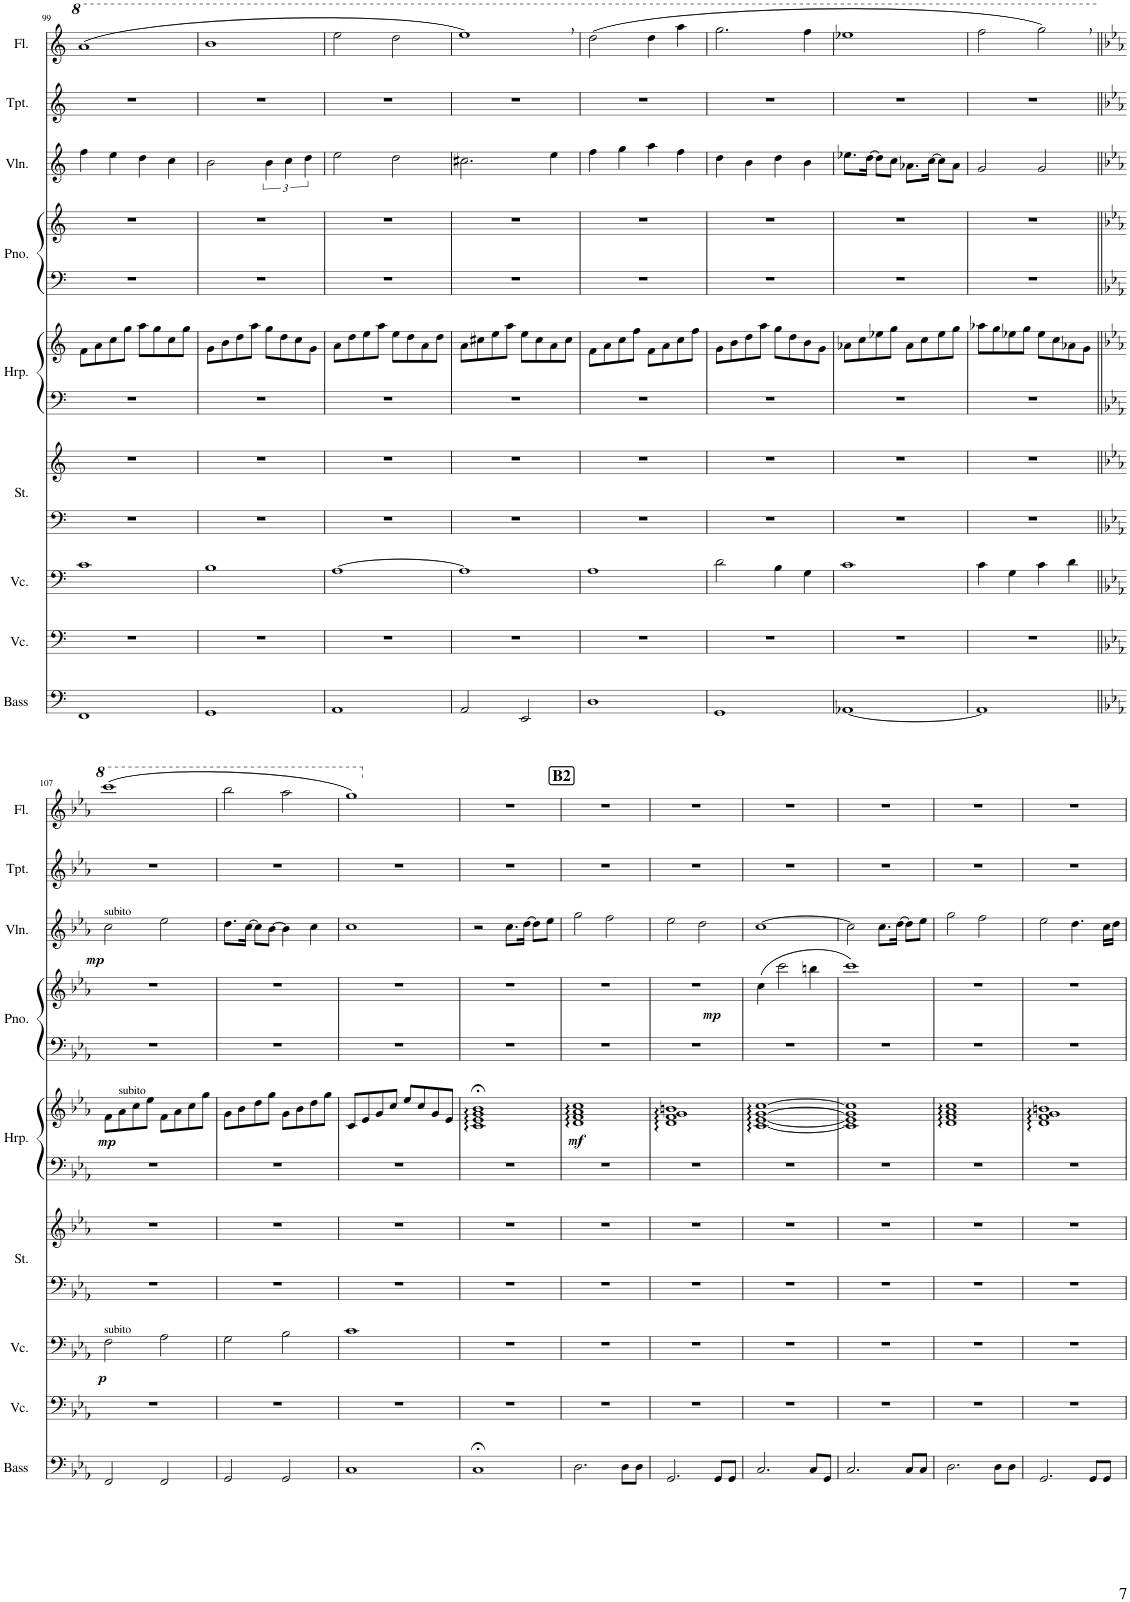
**kern	**kern	**kern	**dynam	**kern	**kern	**kern	**kern	**dynam	**kern	**kern	**dynam	**kern	**dynam	**kern	**kern
*part9	*part8	*part7	*part7	*part6	*part6	*part5	*part5	*part5	*part4	*part4	*part4	*part3	*part3	*part2	*part1
*staff12	*staff11	*staff10	*staff10	*staff9	*staff8	*staff7	*staff6	*staff6/7	*staff5	*staff4	*staff4/5	*staff3	*staff3	*staff2	*staff1
*I"Acoustic Bass	*I"Violoncello	*I"Violoncello	*	*I"Strings	*	*I"Harp	*	*	*I"Piano	*	*	*I"Violin	*	*I"Trumpet	*I"Flute
*I'Bass	*I'Vc.	*I'Vc.	*	*I'St.	*	*I'Hrp.	*	*	*I'Pno.	*	*	*I'Vln.	*	*I'Tpt.	*I'Fl.
!!LO:PB:g=z
*clefF4	*clefF4	*clefF4	*	*clefF4	*clefG2	*clefF4	*clefG2	*	*clefF4	*clefG2	*	*clefG2	*	*clefG2	*clefG2
*Trd7c12	*	*	*	*	*	*	*	*	*	*	*	*	*	*Trd1c2	*
*k[]	*k[]	*k[]	*	*k[]	*k[]	*k[]	*k[]	*	*k[]	*k[]	*	*k[]	*	*k[]	*k[]
*M4/4	*M4/4	*M4/4	*	*M4/4	*M4/4	*M4/4	*M4/4	*	*M4/4	*M4/4	*	*M4/4	*	*M4/4	*M4/4
=99	=99	=99	=99	=99	=99	=99	=99	=99	=99	=99	=99	=99	=99	=99	=99
1FF	1r	1c	.	1r	1r	1r	8f\L	.	1r	1r	.	4ff\	.	1r	(1aa
.	.	.	.	.	.	.	8a\	.	.	.	.	.	.	.	.
.	.	.	.	.	.	.	8cc\	.	.	.	.	4ee\	.	.	.
.	.	.	.	.	.	.	8gg\J	.	.	.	.	.	.	.	.
.	.	.	.	.	.	.	8aa\L	.	.	.	.	4dd\	.	.	.
.	.	.	.	.	.	.	8gg\	.	.	.	.	.	.	.	.
.	.	.	.	.	.	.	8cc\	.	.	.	.	4cc\	.	.	.
.	.	.	.	.	.	.	8gg\J	.	.	.	.	.	.	.	.
=100	=100	=100	=100	=100	=100	=100	=100	=100	=100	=100	=100	=100	=100	=100	=100
1GG	1r	1B	.	1r	1r	1r	8g\L	.	1r	1r	.	2b\	.	1r	1bb
.	.	.	.	.	.	.	8b\	.	.	.	.	.	.	.	.
.	.	.	.	.	.	.	8dd\	.	.	.	.	.	.	.	.
.	.	.	.	.	.	.	8aa\J	.	.	.	.	.	.	.	.
.	.	.	.	.	.	.	8gg\L	.	.	.	.	6b\	.	.	.
.	.	.	.	.	.	.	8dd\	.	.	.	.	.	.	.	.
.	.	.	.	.	.	.	.	.	.	.	.	6cc\	.	.	.
.	.	.	.	.	.	.	8cc\	.	.	.	.	.	.	.	.
.	.	.	.	.	.	.	.	.	.	.	.	6dd\	.	.	.
.	.	.	.	.	.	.	8g\J	.	.	.	.	.	.	.	.
=101	=101	=101	=101	=101	=101	=101	=101	=101	=101	=101	=101	=101	=101	=101	=101
1AA	1r	[1A	.	1r	1r	1r	8a\L	.	1r	1r	.	2ee\	.	1r	2eee\
.	.	.	.	.	.	.	8dd\	.	.	.	.	.	.	.	.
.	.	.	.	.	.	.	8ee\	.	.	.	.	.	.	.	.
.	.	.	.	.	.	.	8aa\J	.	.	.	.	.	.	.	.
.	.	.	.	.	.	.	8ee\L	.	.	.	.	2dd\	.	.	2ddd\
.	.	.	.	.	.	.	8dd\	.	.	.	.	.	.	.	.
.	.	.	.	.	.	.	8a\	.	.	.	.	.	.	.	.
.	.	.	.	.	.	.	8dd\J	.	.	.	.	.	.	.	.
=102	=102	=102	=102	=102	=102	=102	=102	=102	=102	=102	=102	=102	=102	=102	=102
2AA/	1r	1A]	.	1r	1r	1r	8a\L	.	1r	1r	.	2.cc#X\	.	1r	1eee,)
.	.	.	.	.	.	.	8cc#X\	.	.	.	.	.	.	.	.
.	.	.	.	.	.	.	8ee\	.	.	.	.	.	.	.	.
.	.	.	.	.	.	.	8aa\J	.	.	.	.	.	.	.	.
2EE/	.	.	.	.	.	.	8ee\L	.	.	.	.	.	.	.	.
.	.	.	.	.	.	.	8cc#\	.	.	.	.	.	.	.	.
.	.	.	.	.	.	.	8a\	.	.	.	.	4ee\	.	.	.
.	.	.	.	.	.	.	8cc#\J	.	.	.	.	.	.	.	.
=103	=103	=103	=103	=103	=103	=103	=103	=103	=103	=103	=103	=103	=103	=103	=103
1D	1r	1A	.	1r	1r	1r	8f\L	.	1r	1r	.	4ff\	.	1r	(2ddd\
.	.	.	.	.	.	.	8a\	.	.	.	.	.	.	.	.
.	.	.	.	.	.	.	8cc\	.	.	.	.	4gg\	.	.	.
.	.	.	.	.	.	.	8ff\J	.	.	.	.	.	.	.	.
.	.	.	.	.	.	.	8f\L	.	.	.	.	4aa\	.	.	4ddd\
.	.	.	.	.	.	.	8a\	.	.	.	.	.	.	.	.
.	.	.	.	.	.	.	8cc\	.	.	.	.	4ff\	.	.	4aaa\
.	.	.	.	.	.	.	8ff\J	.	.	.	.	.	.	.	.
=104	=104	=104	=104	=104	=104	=104	=104	=104	=104	=104	=104	=104	=104	=104	=104
1GG	1r	2d\	.	1r	1r	1r	8g\L	.	1r	1r	.	4dd\	.	1r	2.ggg\
.	.	.	.	.	.	.	8b\	.	.	.	.	.	.	.	.
.	.	.	.	.	.	.	8dd\	.	.	.	.	4b\	.	.	.
.	.	.	.	.	.	.	8aa\J	.	.	.	.	.	.	.	.
.	.	4B\	.	.	.	.	8gg\L	.	.	.	.	4dd\	.	.	.
.	.	.	.	.	.	.	8dd\	.	.	.	.	.	.	.	.
.	.	4G\	.	.	.	.	8b\	.	.	.	.	4b\	.	.	4fff\
.	.	.	.	.	.	.	8g\J	.	.	.	.	.	.	.	.
=105	=105	=105	=105	=105	=105	=105	=105	=105	=105	=105	=105	=105	=105	=105	=105
[1AA-X	1r	1c	.	1r	1r	1r	8a-X\L	.	1r	1r	.	8.ee-X\L	.	1r	1eee-X
.	.	.	.	.	.	.	8cc\	.	.	.	.	.	.	.	.
.	.	.	.	.	.	.	.	.	.	.	.	[16dd\Jk	.	.	.
.	.	.	.	.	.	.	8ee-X\	.	.	.	.	8dd\L]	.	.	.
.	.	.	.	.	.	.	8gg\J	.	.	.	.	8cc\J	.	.	.
.	.	.	.	.	.	.	8a-\L	.	.	.	.	8.a-X\L	.	.	.
.	.	.	.	.	.	.	8cc\	.	.	.	.	.	.	.	.
.	.	.	.	.	.	.	.	.	.	.	.	[16cc\Jk	.	.	.
.	.	.	.	.	.	.	8ee-\	.	.	.	.	8cc\L]	.	.	.
.	.	.	.	.	.	.	8gg\J	.	.	.	.	8a-\J	.	.	.
=106	=106	=106	=106	=106	=106	=106	=106	=106	=106	=106	=106	=106	=106	=106	=106
1AA-]	1r	4c\	.	1r	1r	1r	8aa-X\L	.	1r	1r	.	2g/	.	1r	2fff\
.	.	.	.	.	.	.	8gg\	.	.	.	.	.	.	.	.
.	.	4G\	.	.	.	.	8ee-X\	.	.	.	.	.	.	.	.
.	.	.	.	.	.	.	8gg\J	.	.	.	.	.	.	.	.
.	.	4c\	.	.	.	.	8ee-\L	.	.	.	.	2g/	.	.	2ggg,\)
.	.	.	.	.	.	.	8cc\	.	.	.	.	.	.	.	.
.	.	4d\	.	.	.	.	8a-X\	.	.	.	.	.	.	.	.
.	.	.	.	.	.	.	8g\J	.	.	.	.	.	.	.	.
!!LO:LB:g=z
=107||	=107||	=107||	=107||	=107||	=107||	=107||	=107||	=107||	=107||	=107||	=107||	=107||	=107||	=107||	=107||
*k[b-e-a-]	*k[b-e-a-]	*k[b-e-a-]	*	*k[b-e-a-]	*k[b-e-a-]	*k[b-e-a-]	*k[b-e-a-]	*	*k[b-e-a-]	*k[b-e-a-]	*	*k[b-e-a-]	*	*k[b-e-a-]	*k[b-e-a-]
!	!	!	!	!	!	!	!	!	!	!	!	!LO:TX:a:t=subito	!	!	!
!	!	!	!	!	!	!	!LO:TX:a:t=subito	!	!	!	!	!	!	!	!
!	!	!LO:TX:a:t=subito	!	!	!	!	!	!	!	!	!	!	!	!	!
!	!	!	!LO:DY:b	!	!	!	!	!LO:DY:b	!	!	!	!	!LO:DY:b	!	!
2FF/	1r	2F\	p	1r	1r	1r	8f\L	mp	1r	1r	.	2cc\	mp	1r	(1cccc
.	.	.	.	.	.	.	8a-\	.	.	.	.	.	.	.	.
.	.	.	.	.	.	.	8cc\	.	.	.	.	.	.	.	.
.	.	.	.	.	.	.	8ee-\J	.	.	.	.	.	.	.	.
2FF/	.	2A-\	.	.	.	.	8f\L	.	.	.	.	2ee-\	.	.	.
.	.	.	.	.	.	.	8a-\	.	.	.	.	.	.	.	.
.	.	.	.	.	.	.	8cc\	.	.	.	.	.	.	.	.
.	.	.	.	.	.	.	8gg\J	.	.	.	.	.	.	.	.
=108	=108	=108	=108	=108	=108	=108	=108	=108	=108	=108	=108	=108	=108	=108	=108
2GG/	1r	2G\	.	1r	1r	1r	8g\L	.	1r	1r	.	8.dd\L	.	1r	2bbb-\
.	.	.	.	.	.	.	8b-\	.	.	.	.	.	.	.	.
.	.	.	.	.	.	.	.	.	.	.	.	[16cc\Jk	.	.	.
.	.	.	.	.	.	.	8dd\	.	.	.	.	8cc\L]	.	.	.
.	.	.	.	.	.	.	8gg\J	.	.	.	.	[8b-\J	.	.	.
2GG/	.	2B-\	.	.	.	.	8g\L	.	.	.	.	4b-\]	.	.	2aaa-\
.	.	.	.	.	.	.	8b-\	.	.	.	.	.	.	.	.
.	.	.	.	.	.	.	8dd\	.	.	.	.	4cc\	.	.	.
.	.	.	.	.	.	.	8gg\J	.	.	.	.	.	.	.	.
=109	=109	=109	=109	=109	=109	=109	=109	=109	=109	=109	=109	=109	=109	=109	=109
1C	1r	1c	.	1r	1r	1r	8c/L	.	1r	1r	.	1cc	.	1r	1ggg)
.	.	.	.	.	.	.	8e-/	.	.	.	.	.	.	.	.
.	.	.	.	.	.	.	8g/	.	.	.	.	.	.	.	.
.	.	.	.	.	.	.	8cc/J	.	.	.	.	.	.	.	.
.	.	.	.	.	.	.	8ee-/L	.	.	.	.	.	.	.	.
.	.	.	.	.	.	.	8cc/	.	.	.	.	.	.	.	.
.	.	.	.	.	.	.	8g/	.	.	.	.	.	.	.	.
.	.	.	.	.	.	.	8e-/J	.	.	.	.	.	.	.	.
=110	=110	=110	=110	=110	=110	=110	=110	=110	=110	=110	=110	=110	=110	=110	=110
1C;<	1r	1r	.	1r	1r	1r	1c;< 1e-;< 1g;< 1b-;<	.	1r	1r	.	2r	.	1r	1r
.	.	.	.	.	.	.	.	.	.	.	.	8.cc\L	.	.	.
.	.	.	.	.	.	.	.	.	.	.	.	[16dd\Jk	.	.	.
.	.	.	.	.	.	.	.	.	.	.	.	8dd\L]	.	.	.
.	.	.	.	.	.	.	.	.	.	.	.	8ee-\J	.	.	.
!!LO:REH:place=s1:a:B:cj:fs=14:t=B2
=111	=111	=111	=111	=111	=111	=111	=111	=111	=111	=111	=111	=111	=111	=111	=111
!	!	!	!	!	!	!	!	!LO:DY:b	!	!	!	!	!	!	!
2.D\	1r	1r	.	1r	1r	1r	1d 1f 1a- 1cc	mf	1r	1r	.	2gg\	.	1r	1r
.	.	.	.	.	.	.	.	.	.	.	.	2ff\	.	.	.
8D\L	.	.	.	.	.	.	.	.	.	.	.	.	.	.	.
8D\J	.	.	.	.	.	.	.	.	.	.	.	.	.	.	.
=112	=112	=112	=112	=112	=112	=112	=112	=112	=112	=112	=112	=112	=112	=112	=112
!	!	!	!	!	!	!	!	!	!	!	!LO:DY:b	!	!	!	!
2.GG/	1r	1r	.	1r	1r	1r	1d 1f 1g 1bn	.	1r	1r	mp	2ee-\	.	1r	1r
.	.	.	.	.	.	.	.	.	.	.	.	2dd\	.	.	.
8GG/L	.	.	.	.	.	.	.	.	.	.	.	.	.	.	.
8GG/J	.	.	.	.	.	.	.	.	.	.	.	.	.	.	.
=113	=113	=113	=113	=113	=113	=113	=113	=113	=113	=113	=113	=113	=113	=113	=113
2.C/	1r	1r	.	1r	1r	1r	[1c [1e- [1g [1cc	.	1r	(4cc\	.	[1cc	.	1r	1r
.	.	.	.	.	.	.	.	.	.	2ccc\	.	.	.	.	.
8C/L	.	.	.	.	.	.	.	.	.	4bbn\	.	.	.	.	.
8GG/J	.	.	.	.	.	.	.	.	.	.	.	.	.	.	.
=114	=114	=114	=114	=114	=114	=114	=114	=114	=114	=114	=114	=114	=114	=114	=114
2.C/	1r	1r	.	1r	1r	1r	1c] 1e-] 1g] 1cc]	.	1r	1ccc)	.	2cc\]	.	1r	1r
.	.	.	.	.	.	.	.	.	.	.	.	8.cc\L	.	.	.
.	.	.	.	.	.	.	.	.	.	.	.	[16dd\Jk	.	.	.
8C/L	.	.	.	.	.	.	.	.	.	.	.	8dd\L]	.	.	.
8C/J	.	.	.	.	.	.	.	.	.	.	.	8ee-\J	.	.	.
=115	=115	=115	=115	=115	=115	=115	=115	=115	=115	=115	=115	=115	=115	=115	=115
2.D\	1r	1r	.	1r	1r	1r	1d 1f 1a- 1cc	.	1r	1r	.	2gg\	.	1r	1r
.	.	.	.	.	.	.	.	.	.	.	.	2ff\	.	.	.
8D\L	.	.	.	.	.	.	.	.	.	.	.	.	.	.	.
8D\J	.	.	.	.	.	.	.	.	.	.	.	.	.	.	.
=116	=116	=116	=116	=116	=116	=116	=116	=116	=116	=116	=116	=116	=116	=116	=116
2.GG/	1r	1r	.	1r	1r	1r	1d 1f 1g 1bn	.	1r	1r	.	2ee-\	.	1r	1r
.	.	.	.	.	.	.	.	.	.	.	.	4.dd\	.	.	.
8GG/L	.	.	.	.	.	.	.	.	.	.	.	.	.	.	.
8GG/J	.	.	.	.	.	.	.	.	.	.	.	16cc\LL	.	.	.
.	.	.	.	.	.	.	.	.	.	.	.	16dd\JJ	.	.	.
=	=	=	=	=	=	=	=	=	=	=	=	=	=	=	=
*-	*-	*-	*-	*-	*-	*-	*-	*-	*-	*-	*-	*-	*-	*-	*-
